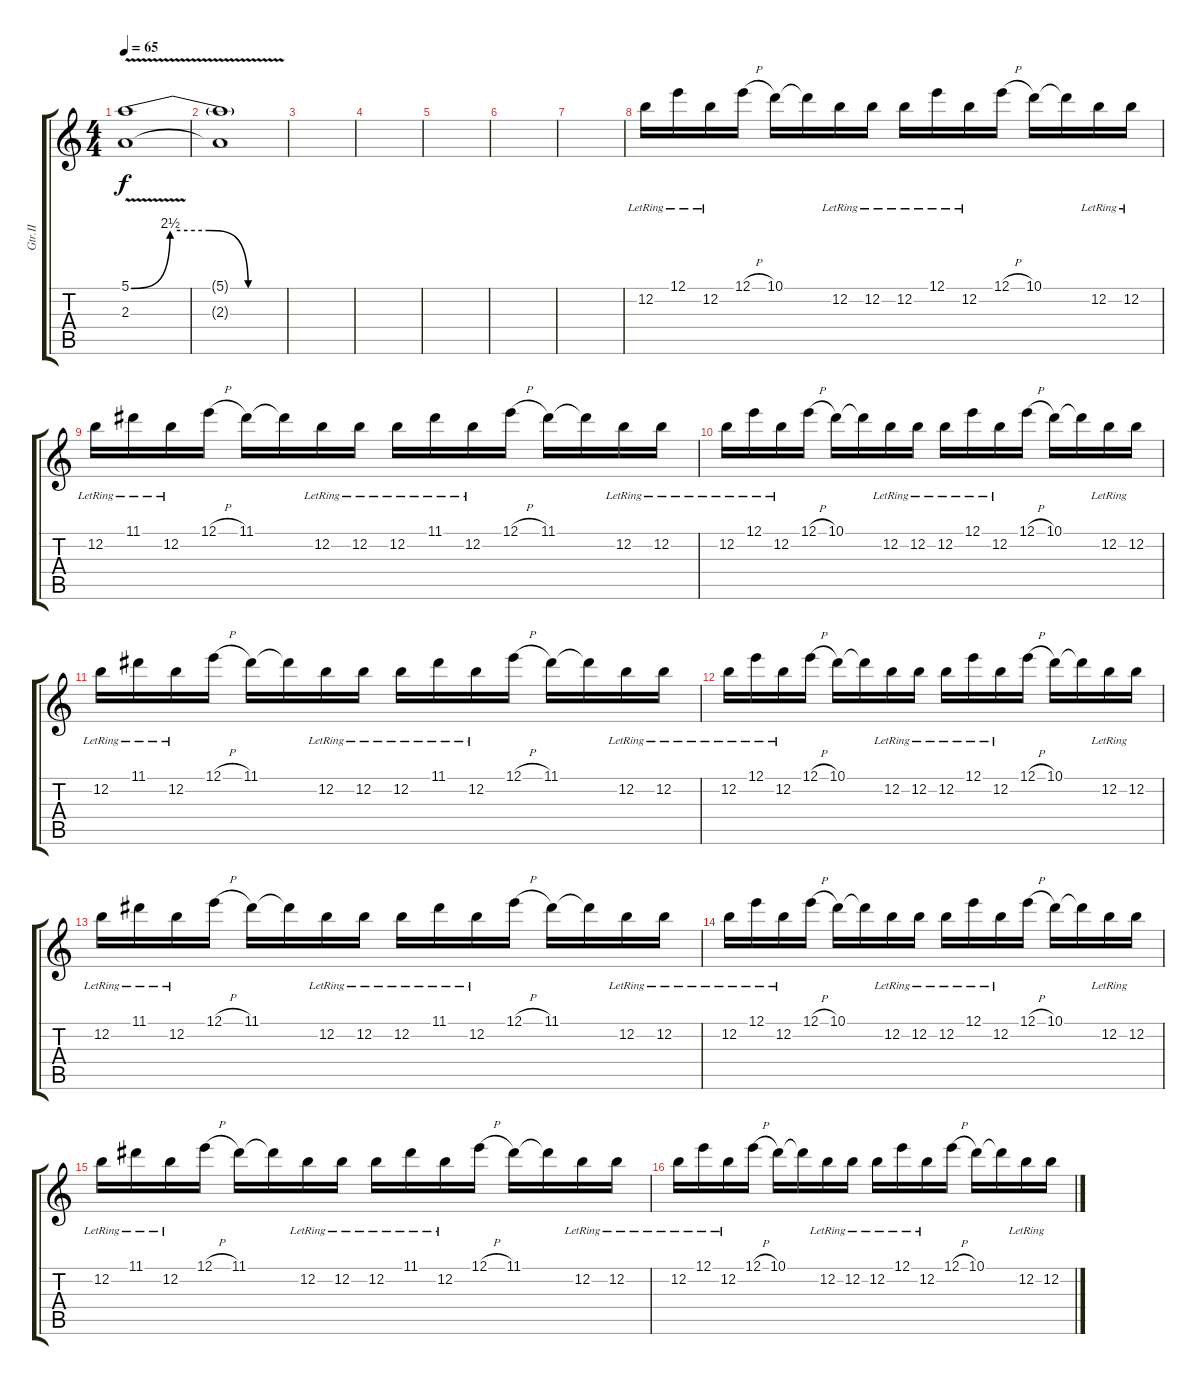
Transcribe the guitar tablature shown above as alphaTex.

\track ("Gtr.II" "Gtr.II") {instrument distortionguitar}
\staff {score tabs}
\tuning (E4 B3 G3 D3 A2 E2) {hide}
\ts (4 4)
\tempo 65
\clef g2
\ks c
(5.1{be (custom 0 0 15 10 30 10 45 0 60 0) v} 2.3).1{dy f} |
(5.1{t} 2.3{t}).1 |
|
|
|
|
|
12.2{lr}.16 12.1{lr}.16 12.2{lr}.16 12.1{h}.16 10.1.16 10.1{t}.16 12.2{lr}.16 12.2{lr}.16 12.2{lr}.16 12.1{lr}.16 12.2{lr}.16 12.1{h}.16 10.1.16 10.1{t}.16 12.2{lr}.16 12.2{lr}.16 |
12.2{lr}.16 11.1{lr}.16 12.2{lr}.16 12.1{h}.16 11.1.16 11.1{t}.16 12.2{lr}.16 12.2{lr}.16 12.2{lr}.16 11.1{lr}.16 12.2{lr}.16 12.1{h}.16 11.1.16 11.1{t}.16 12.2{lr}.16 12.2{lr}.16 |
12.2{lr}.16 12.1{lr}.16 12.2{lr}.16 12.1{h}.16 10.1.16 10.1{t}.16 12.2{lr}.16 12.2{lr}.16 12.2{lr}.16 12.1{lr}.16 12.2{lr}.16 12.1{h}.16 10.1.16 10.1{t}.16 12.2{lr}.16 12.2{lr}.16 |
12.2{lr}.16 11.1{lr}.16 12.2{lr}.16 12.1{h}.16 11.1.16 11.1{t}.16 12.2{lr}.16 12.2{lr}.16 12.2{lr}.16 11.1{lr}.16 12.2{lr}.16 12.1{h}.16 11.1.16 11.1{t}.16 12.2{lr}.16 12.2{lr}.16 |
12.2{lr}.16 12.1{lr}.16 12.2{lr}.16 12.1{h}.16 10.1.16 10.1{t}.16 12.2{lr}.16 12.2{lr}.16 12.2{lr}.16 12.1{lr}.16 12.2{lr}.16 12.1{h}.16 10.1.16 10.1{t}.16 12.2{lr}.16 12.2{lr}.16 |
12.2{lr}.16 11.1{lr}.16 12.2{lr}.16 12.1{h}.16 11.1.16 11.1{t}.16 12.2{lr}.16 12.2{lr}.16 12.2{lr}.16 11.1{lr}.16 12.2{lr}.16 12.1{h}.16 11.1.16 11.1{t}.16 12.2{lr}.16 12.2{lr}.16 |
12.2{lr}.16 12.1{lr}.16 12.2{lr}.16 12.1{h}.16 10.1.16 10.1{t}.16 12.2{lr}.16 12.2{lr}.16 12.2{lr}.16 12.1{lr}.16 12.2{lr}.16 12.1{h}.16 10.1.16 10.1{t}.16 12.2{lr}.16 12.2{lr}.16 |
12.2{lr}.16 11.1{lr}.16 12.2{lr}.16 12.1{h}.16 11.1.16 11.1{t}.16 12.2{lr}.16 12.2{lr}.16 12.2{lr}.16 11.1{lr}.16 12.2{lr}.16 12.1{h}.16 11.1.16 11.1{t}.16 12.2{lr}.16 12.2{lr}.16 |
12.2{lr}.16 12.1{lr}.16 12.2{lr}.16 12.1{h}.16 10.1.16 10.1{t}.16 12.2{lr}.16 12.2{lr}.16 12.2{lr}.16 12.1{lr}.16 12.2{lr}.16 12.1{h}.16 10.1.16 10.1{t}.16 12.2{lr}.16 12.2{lr}.16
